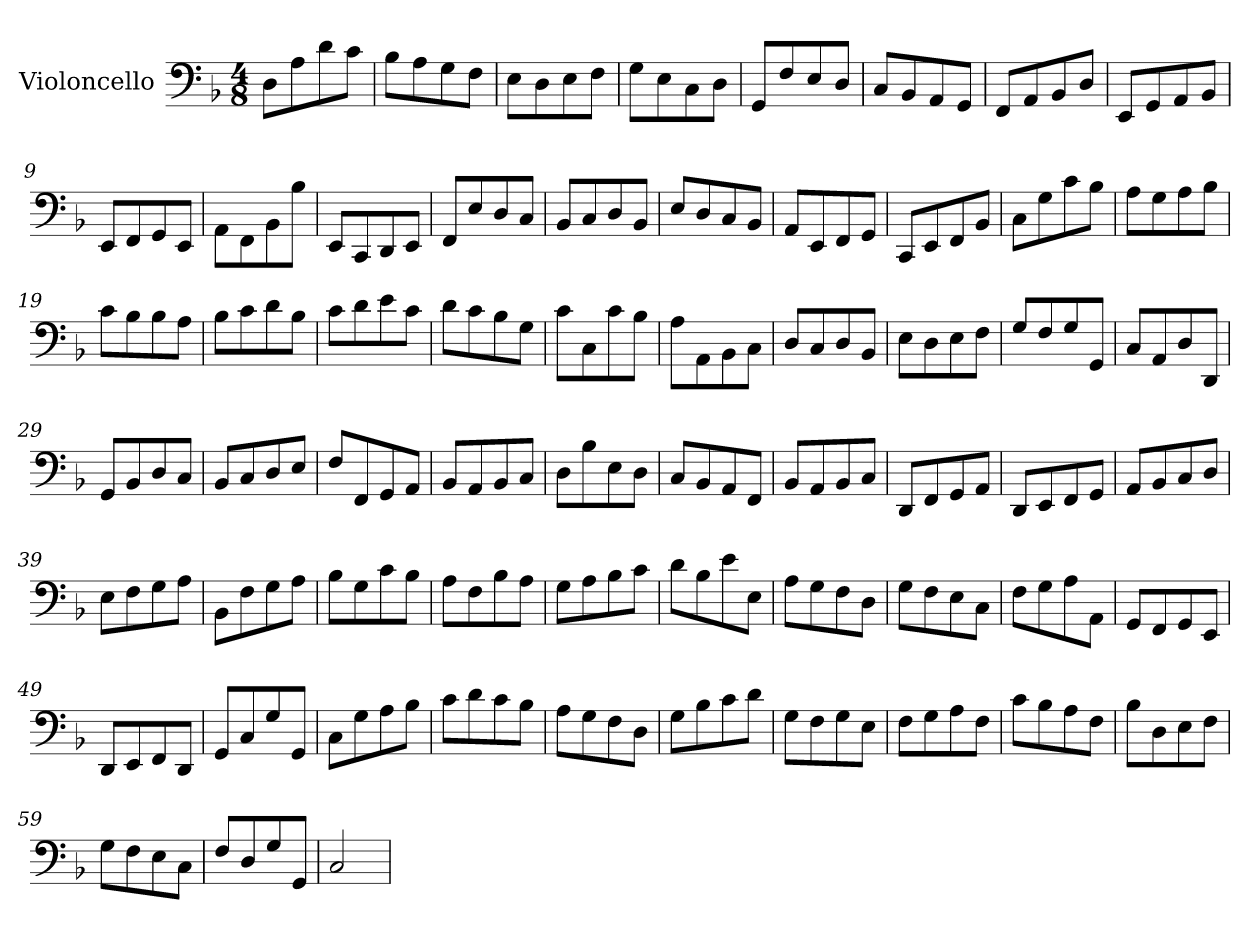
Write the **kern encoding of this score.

**kern
*part1
*staff1
*I"Violoncello
*I'Vc
*clefF4
*k[b-]
*M4/8
*MM60
=1
8D\L
8A\
8d\
8c\J
=2
8B-\L
8A\
8G\
8F\J
=3
8E\L
8D\
8E\
8F\J
=4
8G\L
8E\
8C\
8D\J
=5
8GG/L
8F/
8E/
8D/J
=6
8C/L
8BB-/
8AA/
8GG/J
=7
8FF/L
8AA/
8BB-/
8D/J
=8
8EE/L
8GG/
8AA/
8BB-/J
!!LO:LB:g=z
=9
8EE/L
8FF/
8GG/
8EE/J
=10
8AA\L
8FF\
8BB-\
8B-\J
=11
8EE/L
8CC/
8DD/
8EE/J
=12
8FF/L
8E/
8D/
8C/J
=13
8BB-/L
8C/
8D/
8BB-/J
=14
8E/L
8D/
8C/
8BB-/J
=15
8AA/L
8EE/
8FF/
8GG/J
=16
8CC/L
8EE/
8FF/
8BB-/J
!!LO:LB:g=z
=17
8C\L
8G\
8c\
8B-\J
=18
8A\L
8G\
8A\
8B-\J
=19
8c\L
8B-\
8B-\
8A\J
=20
8B-\L
8c\
8d\
8B-\J
=21
8c\L
8d\
8e\
8c\J
=22
8d\L
8c\
8B-\
8G\J
=23
8c\L
8C\
8c\
8B-\J
=24
8A\L
8AA\
8BB-\
8C\J
!!LO:LB:g=z
=25
8D/L
8C/
8D/
8BB-/J
=26
8E\L
8D\
8E\
8F\J
=27
8G/L
8F/
8G/
8GG/J
=28
8C/L
8AA/
8D/
8DD/J
=29
8GG/L
8BB-/
8D/
8C/J
=30
8BB-/L
8C/
8D/
8E/J
=31
8F/L
8FF/
8GG/
8AA/J
=32
8BB-/L
8AA/
8BB-/
8C/J
=33
8D\L
8B-\
8E\
8D\J
!!LO:LB:g=z
=34
8C/L
8BB-/
8AA/
8FF/J
=35
8BB-/L
8AA/
8BB-/
8C/J
=36
8DD/L
8FF/
8GG/
8AA/J
=37
8DD/L
8EE/
8FF/
8GG/J
=38
8AA/L
8BB-/
8C/
8D/J
=39
8E\L
8F\
8G\
8A\J
=40
8BB-\L
8F\
8G\
8A\J
=41
8B-\L
8G\
8c\
8B-\J
=42
8A\L
8F\
8B-\
8A\J
!!LO:LB:g=z
=43
8G\L
8A\
8B-\
8c\J
=44
8d\L
8B-\
8e\
8E\J
=45
8A\L
8G\
8F\
8D\J
=46
8G\L
8F\
8E\
8C\J
=47
8F\L
8G\
8A\
8AA\J
=48
8GG/L
8FF/
8GG/
8EE/J
=49
8DD/L
8EE/
8FF/
8DD/J
=50
8GG/L
8C/
8G/
8GG/J
=51
8C\L
8G\
8A\
8B-\J
!!LO:LB:g=z
=52
8c\L
8d\
8c\
8B-\J
=53
8A\L
8G\
8F\
8D\J
=54
8G\L
8B-\
8c\
8d\J
=55
8G\L
8F\
8G\
8E\J
=56
8F\L
8G\
8A\
8F\J
=57
8c\L
8B-\
8A\
8F\J
=58
8B-\L
8D\
8E\
8F\J
=59
8G\L
8F\
8E\
8C\J
=60
8F/L
8D/
8G/
8GG/J
!!LO:LB:g=z
=61
2C/
=
*-
